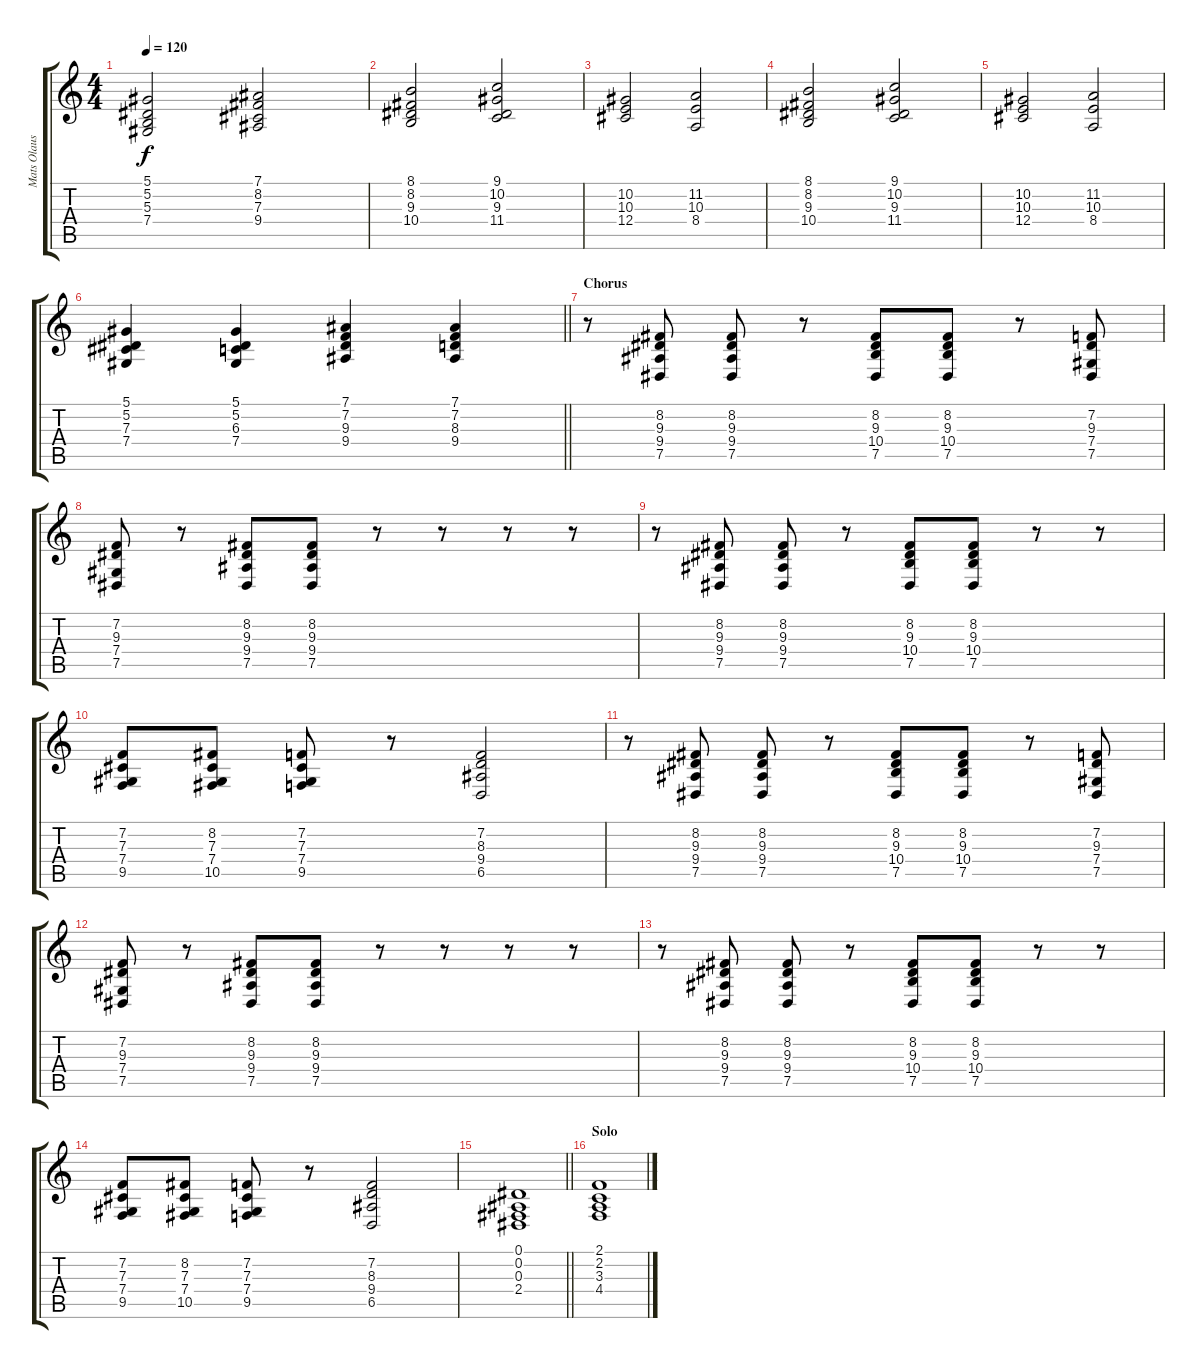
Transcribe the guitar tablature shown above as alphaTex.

\track ("Mats Olausson" "Mats Olaus") {instrument stringensemble1}
\staff {score tabs}
\tuning (Eb4 Bb3 Gb3 Db3 Ab2 Eb2) {hide}
\ts (4 4)
\tempo 120
\clef g2
\ks c
(5.1 5.2 5.3 7.4).2{dy f} (7.1 8.2 7.3 9.4).2 |
(8.1 8.2 9.3 10.4).2 (9.1 10.2 9.3 11.4).2 |
(10.2 10.3 12.4).2 (11.2 10.3 8.4).2 |
(8.1 8.2 9.3 10.4).2 (9.1 10.2 9.3 11.4).2 |
(10.2 10.3 12.4).2 (11.2 10.3 8.4).2 |
\barLineRight lightlight
(5.1 5.2 7.3 7.4).4 (5.1 5.2 6.3 7.4).4 (7.1 7.2 9.3 9.4).4 (7.1 7.2 8.3 9.4).4 |
\section ("" "Chorus")
r.8 (8.2 9.3 9.4 7.5).8 (8.2 9.3 9.4 7.5).8 r.8 (8.2 9.3 10.4 7.5).8 (8.2 9.3 10.4 7.5).8 r.8 (7.2 9.3 7.4 7.5).8 |
(7.2 9.3 7.4 7.5).8 r.8 (8.2 9.3 9.4 7.5).8 (8.2 9.3 9.4 7.5).8 r.8 r.8 r.8 r.8 |
r.8 (8.2 9.3 9.4 7.5).8 (8.2 9.3 9.4 7.5).8 r.8 (8.2 9.3 10.4 7.5).8 (8.2 9.3 10.4 7.5).8 r.8 r.8 |
(7.2 7.3 7.4 9.5).8 (8.2 7.3 7.4 10.5).8 (7.2 7.3 7.4 9.5).8 r.8 (7.2 8.3 9.4 6.5).2 |
r.8 (8.2 9.3 9.4 7.5).8 (8.2 9.3 9.4 7.5).8 r.8 (8.2 9.3 10.4 7.5).8 (8.2 9.3 10.4 7.5).8 r.8 (7.2 9.3 7.4 7.5).8 |
(7.2 9.3 7.4 7.5).8 r.8 (8.2 9.3 9.4 7.5).8 (8.2 9.3 9.4 7.5).8 r.8 r.8 r.8 r.8 |
r.8 (8.2 9.3 9.4 7.5).8 (8.2 9.3 9.4 7.5).8 r.8 (8.2 9.3 10.4 7.5).8 (8.2 9.3 10.4 7.5).8 r.8 r.8 |
(7.2 7.3 7.4 9.5).8 (8.2 7.3 7.4 10.5).8 (7.2 7.3 7.4 9.5).8 r.8 (7.2 8.3 9.4 6.5).2 |
\barLineRight lightlight
(0.1 0.2 0.3 2.4).1 |
\section ("" "Solo")
(2.1 2.2 3.3 4.4).1
